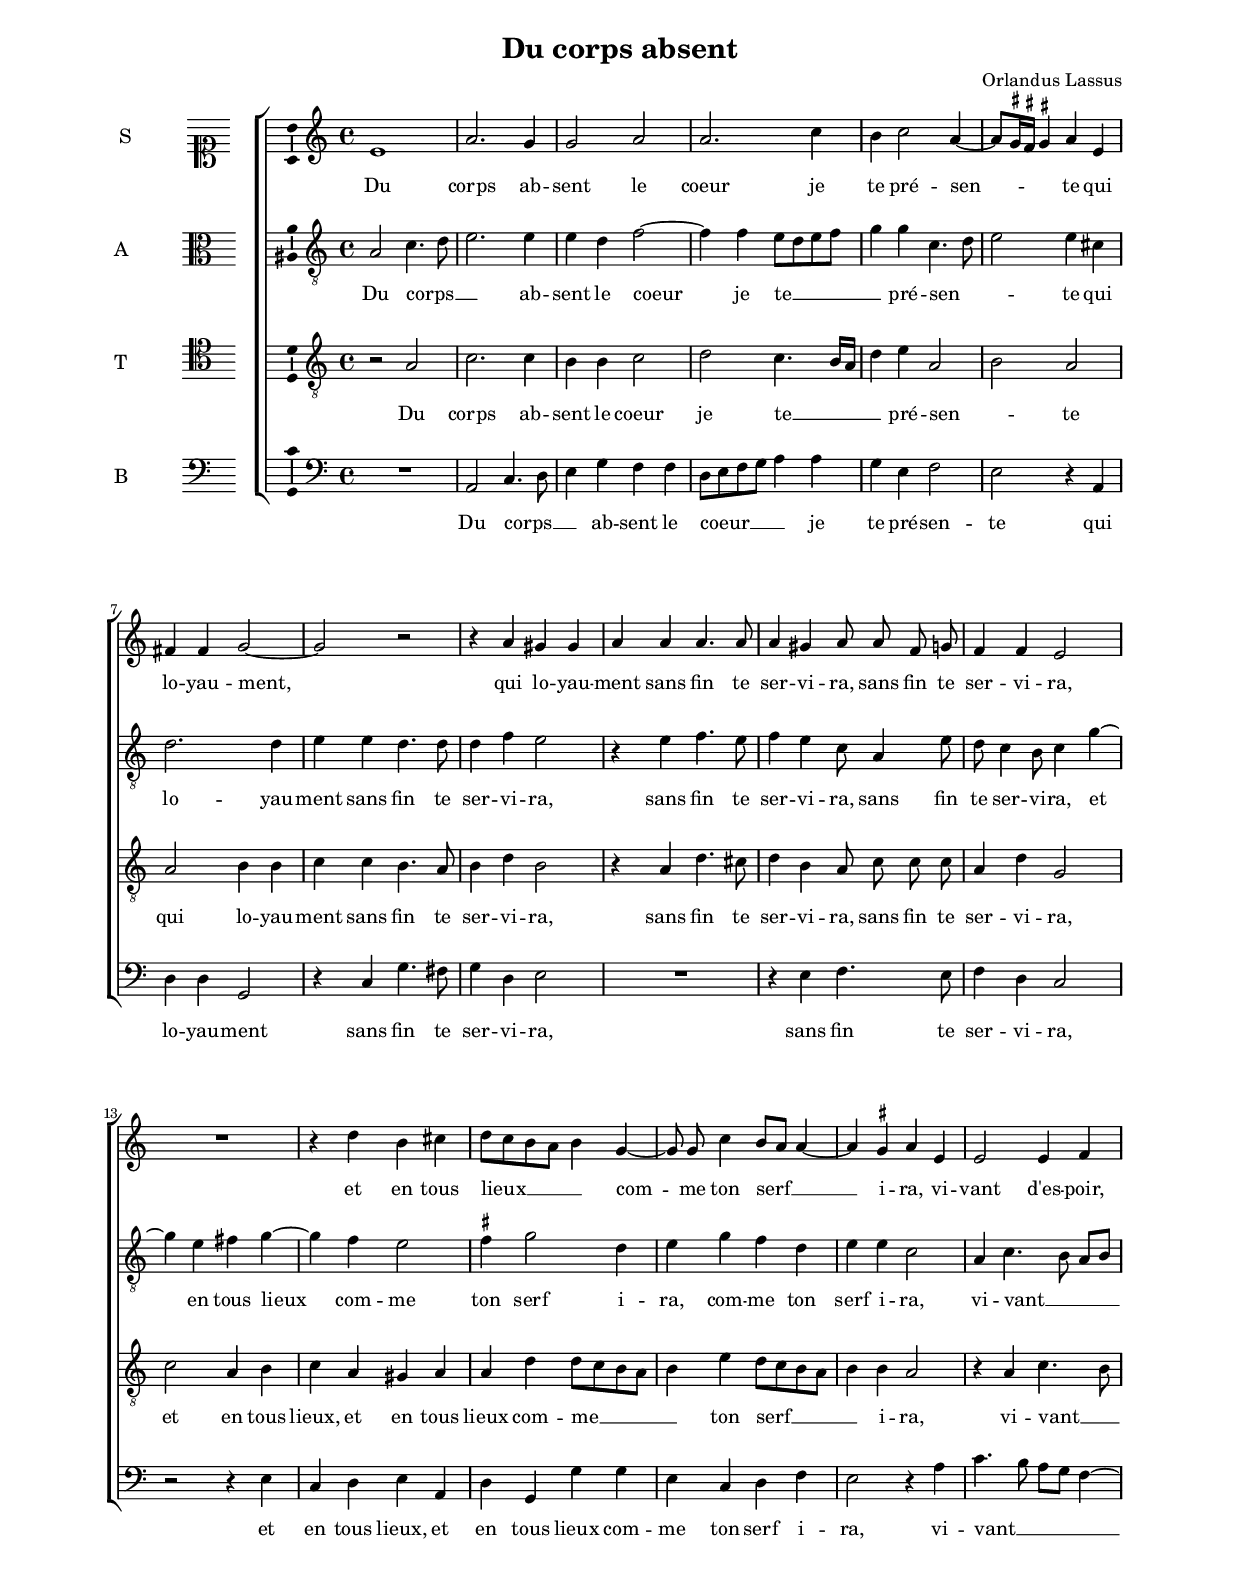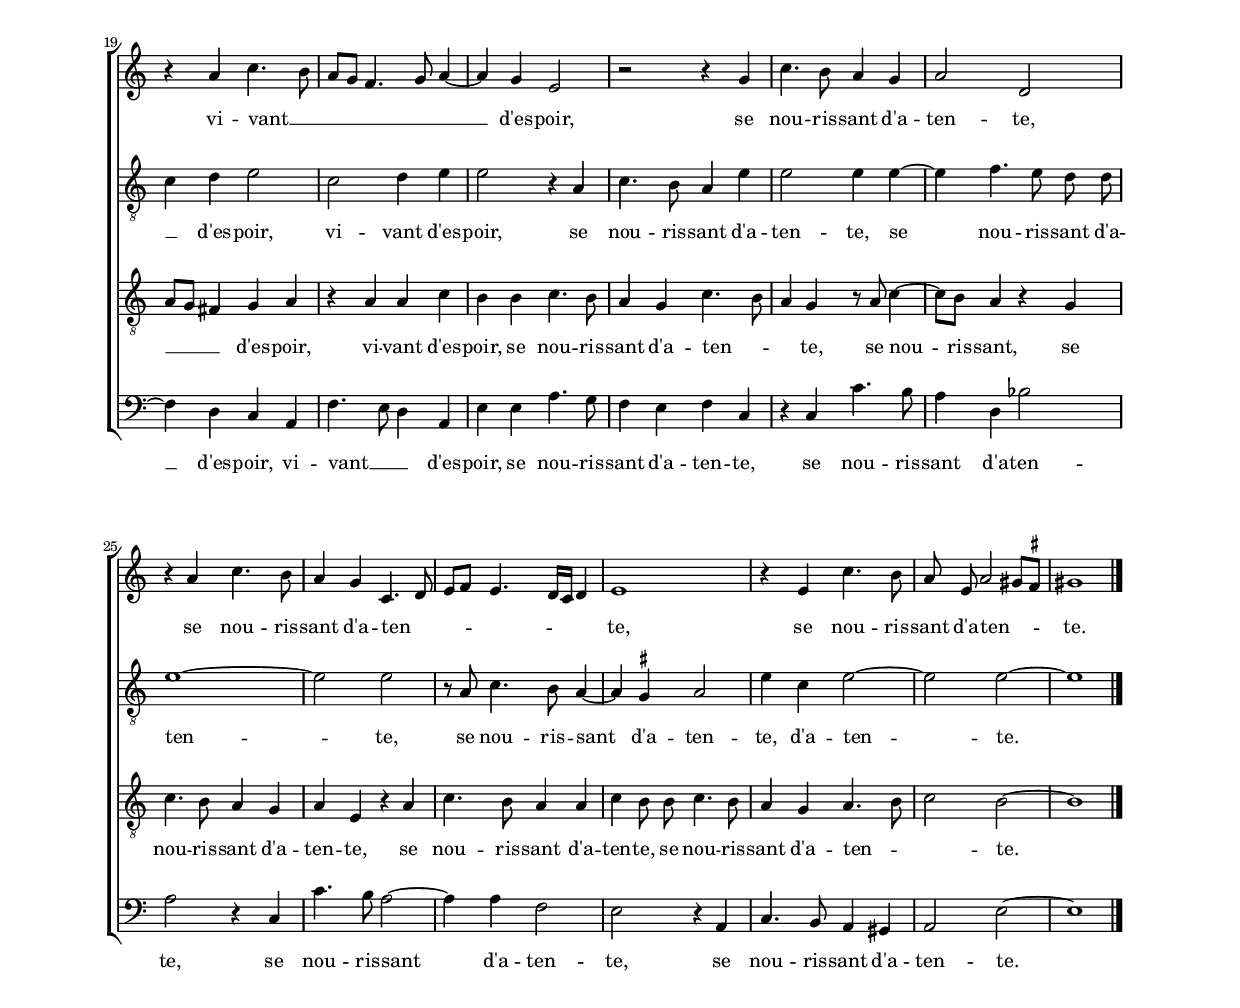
\header
{
  title="Du corps absent"
  composer="Orlandus Lassus"
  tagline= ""
}

\version "2.24.3"
\include "deutsch.ly"
#(set-global-staff-size 15.5)
% #(set-default-paper-size "letter")
#(ly:set-option 'point-and-click #f)

	
global = {
	\key c \major
	\time 4/4
	\skip 1*31 \bar "|."
	}

	ficta = { \once \set suggestAccidentals = ##t }
	
	forget = #(define-music-function (music) (ly:music?) #{
		\accidentalStyle forget
		$music
		\accidentalStyle default
		#})
	
	m = \melisma
	me = \melismaEnd
	
	ki = \autoBeamOff
	be = \autoBeamOn


\paper
	{
	top-margin = 2 \cm
	bottom-margin = 2 \cm
	left-margin = 2 \cm
	right-margin = 2 \cm
	ragged-bottom = ##f
	ragged-last-bottom = ##t
	print-page-number = ##f
	system-system-spacing = #'((basic-distance . 20) (minimum-distance . 14) (padding . 8) (strechability . 150))
%	systems-per-page = 3
%	min-systems-per-page = 3
%	oddHeaderMarkup = \markup { \fill-line { \null \null \column \right-align { \fontsize #1 \fromproperty #'page:page-number-string \null } } }
%	evenHeaderMarkup = \markup { \column \right-align { \fontsize #1 \fromproperty #'page:page-number-string \null } }
	}


incipitcantus = \markup { \score {
	{
	\set Staff.instrumentName = \markup { \fontsize #1 "S" }
	\key c \major
	\clef soprano
	s4 \bar ""
	}
	\layout  {
	raggedright = ##t
	indent = 2 \cm
	line-width = 2.9\cm
	\context { \Staff \remove Time_signature_engraver }
	\override Staff.Clef.Y-extent = #'(0 . 0)
	}} \hspace #1 }
	
      
incipitaltus = \markup { \score {
	{
	\set Staff.instrumentName = \markup { \fontsize #1 "A" }
	\key c \major
	\clef alto
	s4 \bar ""
	}
	\layout  {
	raggedright = ##t
	indent = 2 \cm
	line-width = 2.9\cm
	\context { \Staff \remove Time_signature_engraver }
	\override Staff.Clef.Y-extent = #'(0 . 0)
	}} \hspace #1 }


incipittenor = \markup { \score {
	{
	\set Staff.instrumentName = \markup { \fontsize #1 "T" }
	\key c \major
	\clef tenor
	s4 \bar ""
	}
	\layout  {
	raggedright = ##t
	indent = 2 \cm
	line-width = 2.9\cm
	\context { \Staff \remove Time_signature_engraver }
	\override Staff.Clef.Y-extent = #'(0 . 0)
	}} \hspace #1 }


incipitbassus = \markup { \score {
	{
	\set Staff.instrumentName = \markup { \fontsize #1 "B" }
	\key c \major
	\clef bass
	s4 \bar ""
	}
	\layout  {
	raggedright = ##t
	indent = 2 \cm
	line-width = 2.9\cm
	\context { \Staff \remove Time_signature_engraver }
	\override Staff.Clef.Y-extent = #'(0 . 0)
	}} \hspace #1 }


cantus =  \relative c''
	{
	e,1
	a2. g4
	g2 a
	a2. c4
%5
	h4 c2 a4~ |
	a8 \m \ficta gis16 \ficta fis \ficta gis!4 \me a e
	fis4 fis g2~
	g2 r
	r4 a gis gis
%10
	a4 a a4. a8 |
	a4 gis \ki a8 a f g \be
	f4 f e2
	R1
	r4 d' h cis
%15
	d8 \m c h a h4 \me g~
	\ki g8 g \be c4 h8 \m a a4~
	a4 \me \ficta gis4 a e
	e2 e4 f
	r4 a c4. \m h8
%20
	a8 g f4. g8 a4~ |
	a4 \me g e2
	r2 r4 g
	c4. h8 a4 g
	a2 d,
%25
	r4 a' c4. h8 |
	a4 g c,4. \m d8
	e8 f e4. d16 c d4 \me
	e1
	r4 e c'4. h8
%30
	\ki a8 e \be a2 \m gis8 \ficta fis \me |
	gis1 |
	}


altus =  \relative c'
	{
	a2 c4. \m d8
	e2. \me e4
	e4 d f2~
	f4 f e8 \m d e f
%5
	g4 \me g c,4. \m d8 |
	e2 \me e4 cis
	d2. d4
	e4 e d4. d8
	d4 f e2
%10
	r4 e f4. e8 |
	f4 e c8 a4 e'8
	d8 c4 h8 c4 g'~
	g4 e fis g~
	g4 f e2
%15
	\ficta fis4 g2 d4 |
	e4 g f d
	e4 e c2
	a4 c4. \m \ki h8 \be a h 
	c4 \me d e2
%20
	c2 d4 e |
	e2 r4 a,
	c4. h8 a4 e'
	e2 e4 e~
	e4 f4. \ki e8 d d \be
%25
	e1~ |
	e2 e
	r8 a, c4. h8 a4~
	a4 \ficta gis a2
	e'4 c e2~
%30
	e2 e~
	e1 |
	}


tenor =  \relative c'
	{
	r2 a
	c2. c4
	h4 h c2
	d2 c4. \m h16 a
%5
	d4 \me e a,2 \m |
	h2 \me a
	a2 h4 h
	c4 c h4. a8
	h4 d h2
%10
	r4 a d4. cis8 |
	d4 h \ki a8 c c c \be
	a4 d g,2
	c2 a4 h
	c4 a gis a
%15
	a4 d d8 \m c h a | 
	h4 \me e d8 \m c h a
	h4 \me h a2
	r4 a c4. \m h8
	a8 g fis4 \me g a
%20
	r4 a a c |
	h4 h c4. h8
	a4 g c4. \m h8
	a4 \me g r8 a c4~
	c8 h a4 r g
%25
	c4. h8 a4 g |
	a4 e r a
	c4. h8 a4 a
	c4 \ki h8 h \be c4. h8
	a4 g a4. \m h8
%30
	c2 \me h~
	h1 |
	}


bassus  =  \relative c
	{
	R1
	a2 c4. \m d8
	e4 \me g f f
	d8 \m e f g a4 \me a
%5
	g4 e f2 |
	e2 r4 a,
	d4 d g,2
	r4 c g'4. fis8
	g4 d e2
%10
	R1 |
	r4 e f4. e8
	f4 d c2
	r2 r4 e
	c4 d e a,
%15
	d4 g, g' g |
	e4 c d f
	e2 r4 a
	c4. \m h8 a g f4~
	f4 \me d c a
%20
	f'4. \m e8 d4 \me a |
	e'4 e a4. g8
	f4 e f c
	r4 c c'4. h8
	a4 d, b'2
%25
	a2 r4 c, |
	c'4. h8 a2~
	a4 a f2
	e2 r4 a,
	c4. h8 a4 gis
%30
	a2 e'~
	e1 |
	}

lyricscantus = \lyricmode {
	Du corps ab -- sent le coeur je te pré -- sen -- te
	qui lo -- yau -- ment,
	qui lo -- yau -- ment sans fin te ser -- vi -- ra,
	sans fin te ser -- vi -- ra,
	et en tous lieux __ com -- me ton serf __ i -- ra,
	vi -- vant d'es -- poir,
	vi -- vant __ d'es -- poir, se nou -- ris -- sant d'a -- ten -- te,
	se nou -- ris -- sant d'a -- ten -- te,
	se nou -- ris -- sant d'a -- ten -- te.
	}


lyricsaltus = \lyricmode {
	Du corps __ ab -- sent le coeur je te __ pré -- sen -- te
	qui lo -- yau -- ment sans fin te ser -- vi -- ra,
	sans fin te ser -- vi -- ra,
	sans fin te ser -- vi -- ra,
	et en tous lieux com -- me ton serf i -- ra,
	com -- me ton serf i -- ra,
	vi -- vant __ d'es -- poir,
	vi -- vant d'es -- poir, se nou -- ris -- sant d'a -- ten -- te,
	se nou -- ris -- sant d'a -- ten -- te,
	se nou -- ris -- sant d'a -- ten -- te,
	d'a -- ten -- te.
	}


lyricstenor = \lyricmode {
	Du corps ab -- sent le coeur je te __ pré -- sen -- te
	qui lo -- yau -- ment sans fin te ser -- vi -- ra,
	sans fin te ser -- vi -- ra,
	sans fin te ser -- vi -- ra,
	et en tous lieux,
	et en tous lieux com -- me __ ton serf __ i -- ra,
	vi -- vant __ d'es -- poir,
	vi -- vant d'es -- poir, se nou -- ris -- sant d'a -- ten -- te,
	se nou -- ris -- sant,
	se nou -- ris -- sant d'a -- ten -- te,
	se nou -- ris -- sant d'a -- ten -- te,
	se nou -- ris -- sant d'a -- ten -- te.
	}


lyricsbassus = \lyricmode {
	Du corps __ ab -- sent le coeur __ je te pré -- sen -- te
	qui lo -- yau -- ment sans fin te ser -- vi -- ra,
	sans fin te ser -- vi -- ra,
	et en tous lieux,
	et en tous lieux com -- me ton serf i -- ra,
	vi -- vant __ d'es -- poir,
	vi -- vant __ d'es -- poir, se nou -- ris -- sant d'a -- ten -- te,
	se nou -- ris -- sant d'a -- ten -- te,
	se nou -- ris -- sant d'a -- ten -- te,
	se nou -- ris -- sant d'a -- ten -- te.
	}


\score
{  
	\transpose c c {
	\new ChoirStaff \with { \override StaffGrouper.staff-staff-spacing.basic-distance = #14 }
	<<

	\new Staff << \global
	\new Voice="v1" {
		\set Staff.instrumentName=\incipitcantus
		\set Staff.midiInstrument = "reed organ"
		\clef violin
		\cantus }
	\new Lyrics \lyricsto "v1" {\lyricscantus }
	>>


	\new Staff << \global
	\new Voice="v2" {
		\set Staff.instrumentName=\incipitaltus
		\set Staff.midiInstrument = "reed organ"
		\clef "G_8" 
		\altus}
	\new Lyrics \lyricsto "v2" {\lyricsaltus }
	>>


	\new Staff << \global
	\new Voice="v3" {
		\set Staff.instrumentName=\incipittenor
		\set Staff.midiInstrument = "reed organ"
		\clef "G_8"
		\tenor }
	\new Lyrics \lyricsto "v3" {\lyricstenor }
	>>


	\new Staff << \global
	\new Voice="v4" {
		\set Staff.instrumentName=\incipitbassus
		\set Staff.midiInstrument = "reed organ"
		\clef bass 
		\bassus }
	\new Lyrics \lyricsto "v4" {\lyricsbassus}
	>>

	>>
	} % transpose

	\layout
	{
	indent = 2.5 \cm
	\context { \Lyrics \override VerticalAxisGroup.nonstaff-relatedstaff-spacing.padding = #2 }
	\context { \Staff \override TimeSignature.break-visibility = #end-of-line-invisible }
	\context { \Staff \consists Ambitus_engraver }
%	\context { \Score \override BarNumber.padding = #2 }
	\context { \Voice \override NoteHead.style = #'baroque }
	}

\midi
	{
	\tempo 4 = 95
	}
	
}


% EOF
